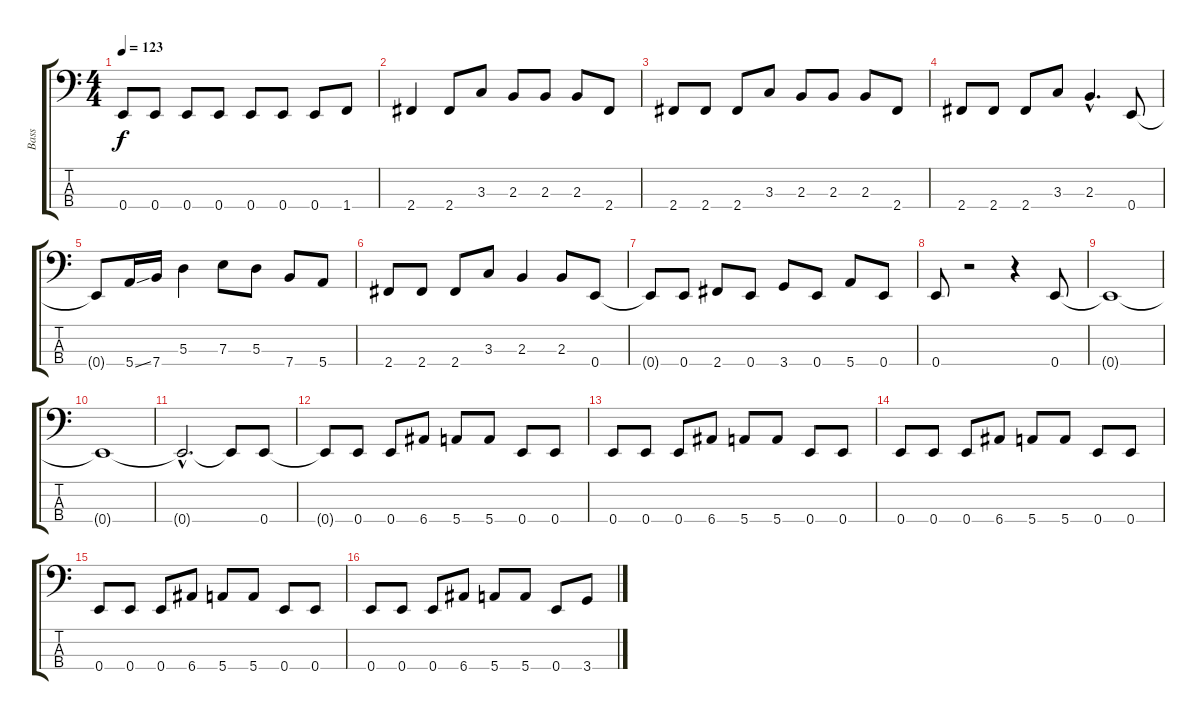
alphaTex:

\track ("Bass" "Bass") {instrument electricbasspick}
\staff {score tabs}
\tuning (G2 D2 A1 E1) {hide}
\ts (4 4)
\tempo 123
\clef f4
\ks c
0.4{t}.8{dy f} 0.4.8 0.4.8 0.4.8 0.4.8 0.4.8 0.4.8 1.4.8 |
2.4.4 2.4.8 3.3.8 2.3.8 2.3.8 2.3.8 2.4.8 |
2.4.8 2.4.8 2.4.8 3.3.8 2.3.8 2.3.8 2.3.8 2.4.8 |
2.4.8 2.4.8 2.4.8 3.3.8 2.3{hac}.4{d} 0.4.8 |
0.4{t}.8 5.4{ss}.16 7.4.16 5.3.4 7.3.8 5.3.8 7.4.8 5.4.8 |
2.4.8 2.4.8 2.4.8 3.3.8 2.3.4 2.3.8 0.4.8 |
0.4{t}.8 0.4.8 2.4.8 0.4.8 3.4.8 0.4.8 5.4.8 0.4.8 |
0.4.8 r.2 r.4 0.4.8 |
0.4{t}.1 |
0.4{t}.1 |
0.4{hac t}.2{d} 0.4{t}.8 0.4.8 |
0.4{t}.8 0.4.8 0.4.8 6.4.8 5.4.8 5.4.8 0.4.8 0.4.8 |
0.4.8 0.4.8 0.4.8 6.4.8 5.4.8 5.4.8 0.4.8 0.4.8 |
0.4.8 0.4.8 0.4.8 6.4.8 5.4.8 5.4.8 0.4.8 0.4.8 |
0.4.8 0.4.8 0.4.8 6.4.8 5.4.8 5.4.8 0.4.8 0.4.8 |
0.4.8 0.4.8 0.4.8 6.4.8 5.4.8 5.4.8 0.4.8 3.4.8
